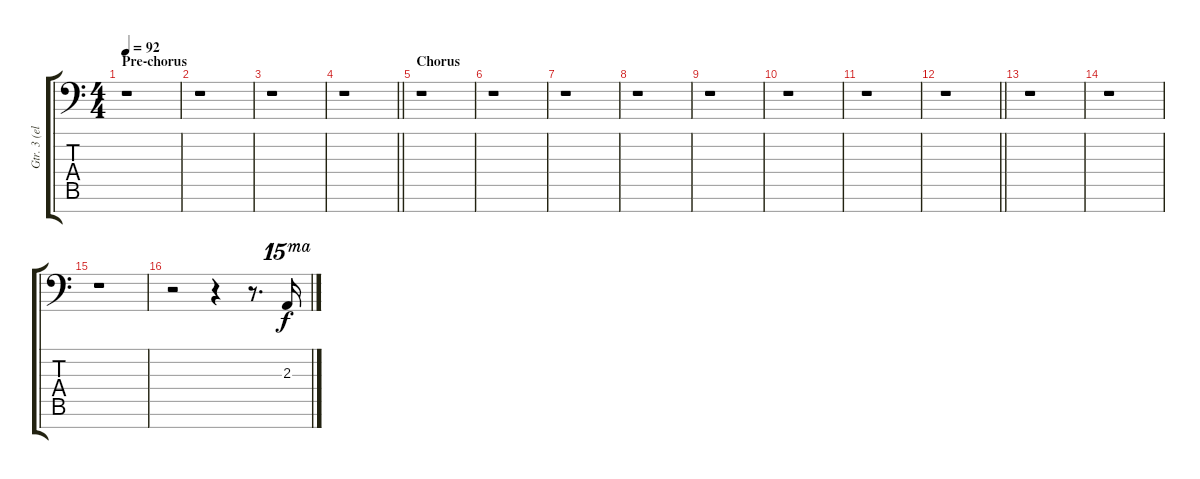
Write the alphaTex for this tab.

\track ("Gtr. 3 (elec.)" "Gtr. 3 (el") {instrument electricguitarjazz}
\staff {score tabs}
\tuning (E4 B3 G3 D3 A2 E2 A1) {hide}
\ts (4 4)
\section ("" "Pre-chorus")
\tempo 92
\clef f4
\ks c
r.1{dy f} |
r.1 |
r.1 |
\barLineRight lightlight
r.1 |
\section ("" "Chorus")
r.1 |
r.1 |
r.1 |
r.1 |
r.1 |
r.1 |
r.1 |
\barLineRight lightlight
r.1 |
\section ("" "")
r.1 |
r.1 |
r.1 |
r.2 r.4 r.8{d} 2.3{sl}.16{ot 15ma}
